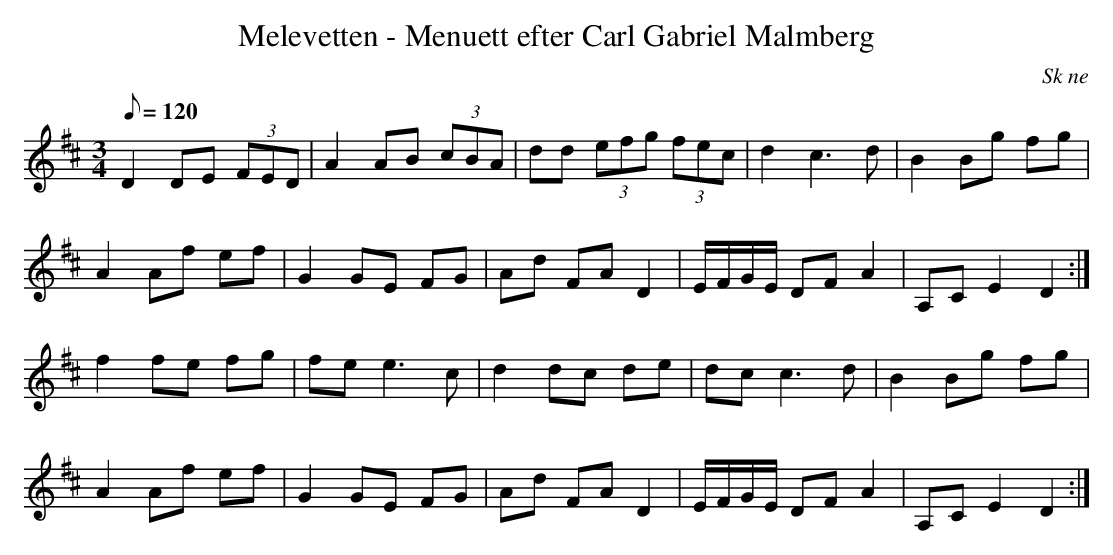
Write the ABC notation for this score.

X:1
T:Melevetten - Menuett efter Carl Gabriel Malmberg
M:3/4
L:1/8
O:Sk ne
Q:120
K:D
D2 DE (3FED | A2 AB (3cBA | dd (3efg (3fec | d2 c3 d | B2 Bg fg |
 A2 Af ef | G2 GE FG | Ad FA D2 | E/2F/2G/2E/2 DF A2 | A,C E2 D2 :|
f2 fe fg | fe e3 c | d2 dc de | dc c3 d | B2 Bg fg |
 A2 Af ef | G2 GE FG | Ad FA D2 | E/2F/2G/2E/2 DF A2 | A,C E2 D2 :|
